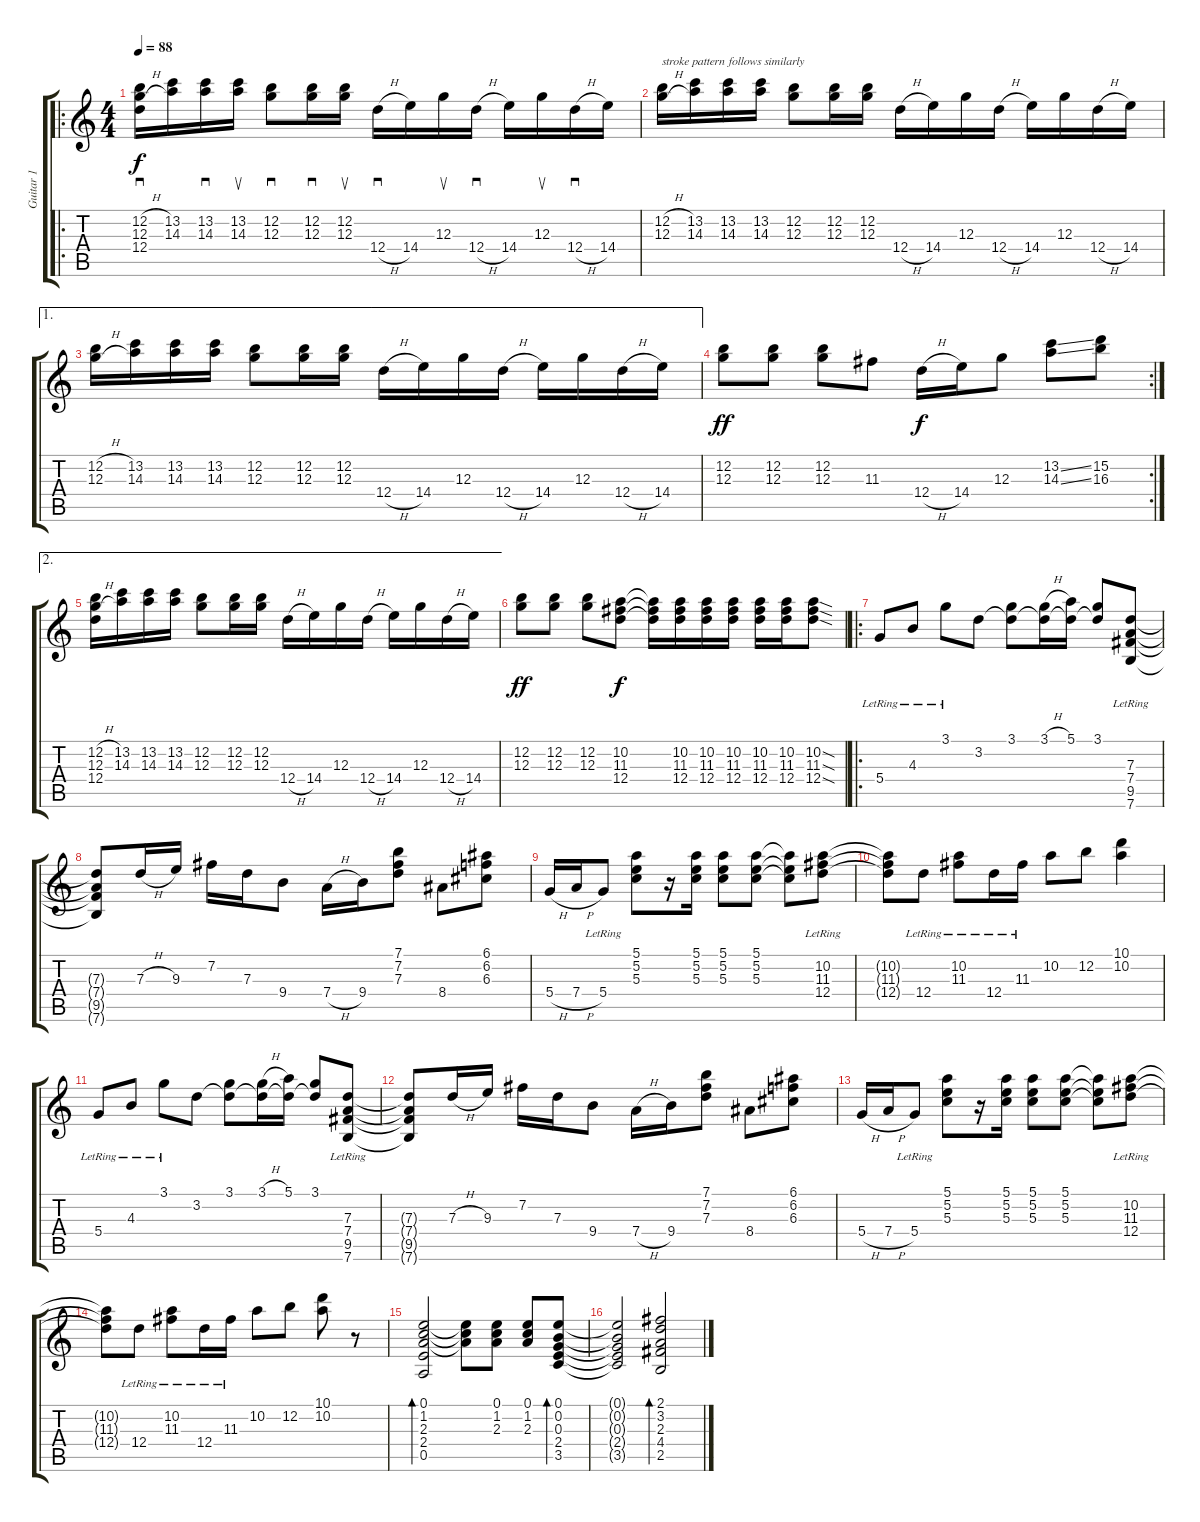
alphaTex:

\track ("Guitar 1" "Guitar 1") {instrument electricguitarclean}
\staff {score tabs}
\tuning (E4 B3 G3 D3 A2 E2) {hide}
\ro
\ts (4 4)
\tempo 88
\clef g2
\ks c
(12.2{h} 12.3{h} 12.4).16{sd dy f instrument electricguitarclean} (13.2 14.3).16 (13.2 14.3).16{sd} (13.2 14.3).16{su} (12.2 12.3).8{sd} (12.2 12.3).16{sd} (12.2 12.3).16{su} 12.4{h}.16{sd} 14.4.16 12.3.16{su} 12.4{h}.16{sd} 14.4.16 12.3.16{su} 12.4{h}.16{sd} 14.4.16 |
(12.2{h} 12.3{h}).16{txt "stroke pattern follows similarly"} (13.2 14.3).16 (13.2 14.3).16 (13.2 14.3).16 (12.2 12.3).8 (12.2 12.3).16 (12.2 12.3).16 12.4{h}.16 14.4.16 12.3.16 12.4{h}.16 14.4.16 12.3.16 12.4{h}.16 14.4.16 |
\ae 1
(12.2{h} 12.3{h}).16 (13.2 14.3).16 (13.2 14.3).16 (13.2 14.3).16 (12.2 12.3).8 (12.2 12.3).16 (12.2 12.3).16 12.4{h}.16 14.4.16 12.3.16 12.4{h}.16 14.4.16 12.3.16 12.4{h}.16 14.4.16 |
\rc 2
(12.2 12.3).8{dy ff} (12.2 12.3).8 (12.2 12.3).8 11.3.8 12.4{h}.16{dy f} 14.4.16 12.3.8 (13.2{ss} 14.3{ss}).8 (15.2 16.3).8 |
\ae 2
(12.2{h} 12.3{h} 12.4).16 (13.2 14.3).16 (13.2 14.3).16 (13.2 14.3).16 (12.2 12.3).8 (12.2 12.3).16 (12.2 12.3).16 12.4{h}.16 14.4.16 12.3.16 12.4{h}.16 14.4.16 12.3.16 12.4{h}.16 14.4.16 |
(12.2 12.3).8{dy ff} (12.2 12.3).8 (12.2 12.3).8 (10.2 11.3 12.4).8{dy f} (10.2{t} 11.3{t} 12.4{t}).16 (10.2 11.3 12.4).16 (10.2 11.3 12.4).16 (10.2 11.3 12.4).16 (10.2 11.3 12.4).16 (10.2 11.3 12.4).16 (10.2{sod} 11.3{sod} 12.4{sod}).8 |
\ro
5.4{lr}.8 4.3{lr}.8 3.1{lr}.8 3.2.8 (3.1 3.2{t}).8 (3.1{h} 3.2{t}).16 (5.1 3.2{t}).16 (3.1 3.2{t}).8 (7.3{lr} 7.4{lr} 9.5{lr} 7.6{lr}).8 |
(7.3{t} 7.4{t} 9.5{t} 7.6{t}).8 7.3{h}.16 9.3.16 7.2.16 7.3.16 9.4.8 7.4{h}.16 9.4.16 (7.1 7.2 7.3).8 8.4.8 (6.1 6.2 6.3).8 |
5.4{h}.16 7.4{h}.16 5.4{lr}.8 (5.1 5.2 5.3).8 r.16 (5.1 5.2 5.3).16 (5.1 5.2 5.3).8 (5.1 5.2 5.3).8 (5.1{t} 5.2{t} 5.3{t}).8 (10.2{lr} 11.3{lr} 12.4{lr}).8 |
(10.2{t} 11.3{t} 12.4{t}).8 12.4{lr}.8 (10.2{lr} 11.3{lr}).8 12.4{lr}.16 11.3{lr}.16 10.2.8 12.2.8 (10.1 10.2).4 |
5.4{lr}.8 4.3{lr}.8 3.1{lr}.8 3.2.8 (3.1 3.2{t}).8 (3.1{h} 3.2{t}).16 (5.1 3.2{t}).16 (3.1 3.2{t}).8 (7.3{lr} 7.4{lr} 9.5{lr} 7.6{lr}).8 |
(7.3{t} 7.4{t} 9.5{t} 7.6{t}).8 7.3{h}.16 9.3.16 7.2.16 7.3.16 9.4.8 7.4{h}.16 9.4.16 (7.1 7.2 7.3).8 8.4.8 (6.1 6.2 6.3).8 |
5.4{h}.16 7.4{h}.16 5.4{lr}.8 (5.1 5.2 5.3).8 r.16 (5.1 5.2 5.3).16 (5.1 5.2 5.3).8 (5.1 5.2 5.3).8 (5.1{t} 5.2{t} 5.3{t}).8 (10.2{lr} 11.3{lr} 12.4{lr}).8 |
(10.2{t} 11.3{t} 12.4{t}).8 12.4{lr}.8 (10.2{lr} 11.3{lr}).8 12.4{lr}.16 11.3{lr}.16 10.2.8 12.2.8 (10.1 10.2).8 r.8 |
(0.1 1.2 2.3 2.4 0.5).2{bd 60} (0.1{t} 1.2{t} 2.3{t}).8 (0.1 1.2 2.3).8 (0.1 1.2 2.3).8 (0.1 0.2 0.3 2.4 3.5).8{bd 60} |
(0.1{t} 0.2{t} 0.3{t} 2.4{t} 3.5{t}).2 (2.1 3.2 2.3 4.4 2.5).2{bd 60}
